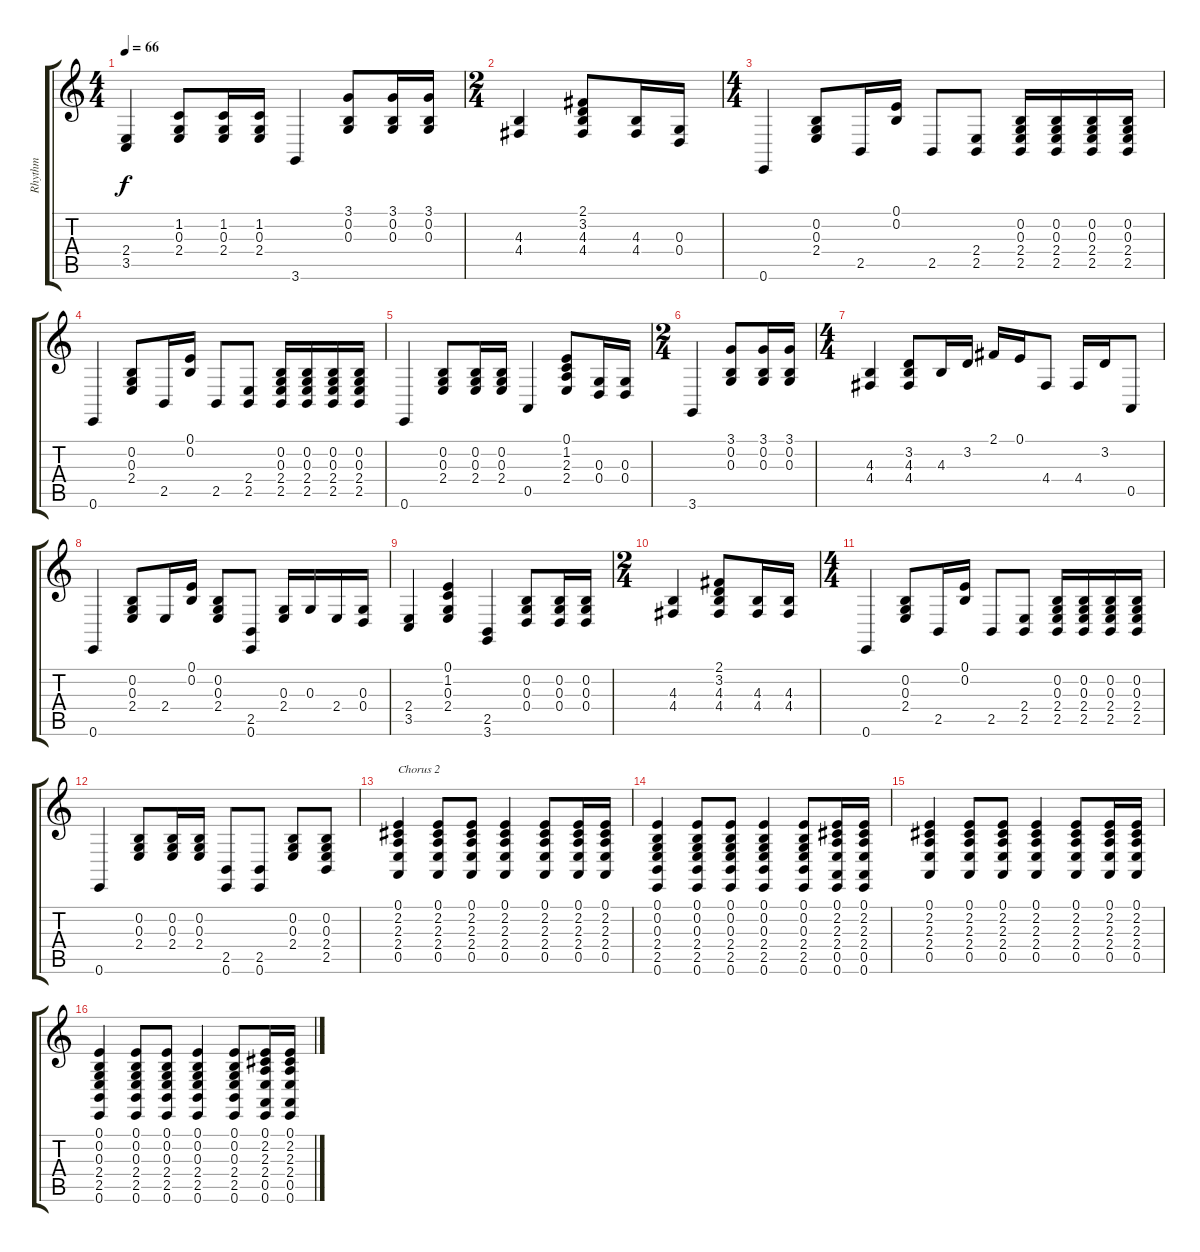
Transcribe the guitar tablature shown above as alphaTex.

\track ("Rhythm" "Rhythm") {instrument acousticgrandpiano}
\staff {score tabs}
\tuning (E4 B3 G3 D3 A2 E2) {hide}
\ts (4 4)
\tempo 66
\clef g2
\ks c
(2.4 3.5).4{dy f} (1.2 0.3 2.4).8 (1.2 0.3 2.4).16 (1.2 0.3 2.4).16 3.6.4 (3.1 0.2 0.3).8 (3.1 0.2 0.3).16 (3.1 0.2 0.3).16 |
\ts (2 4)
(4.3 4.4).4 (2.1 3.2 4.3 4.4).8 (4.3 4.4).16 (0.3 0.4).16 |
\ts (4 4)
0.6.4 (0.2 0.3 2.4).8 2.5.16 (0.1 0.2).16 2.5.8 (2.4 2.5).8 (0.2 0.3 2.4 2.5).16 (0.2 0.3 2.4 2.5).16 (0.2 0.3 2.4 2.5).16 (0.2 0.3 2.4 2.5).16 |
0.6.4 (0.2 0.3 2.4).8 2.5.16 (0.1 0.2).16 2.5.8 (2.4 2.5).8 (0.2 0.3 2.4 2.5).16 (0.2 0.3 2.4 2.5).16 (0.2 0.3 2.4 2.5).16 (0.2 0.3 2.4 2.5).16 |
0.6.4 (0.2 0.3 2.4).8 (0.2 0.3 2.4).16 (0.2 0.3 2.4).16 0.5.4 (0.1 1.2 2.3 2.4).8 (0.3 0.4).16 (0.3 0.4).16 |
\ts (2 4)
3.6.4 (3.1 0.2 0.3).8 (3.1 0.2 0.3).16 (3.1 0.2 0.3).16 |
\ts (4 4)
(4.3 4.4).4 (3.2 4.3 4.4).8 4.3.16 3.2.16 2.1.16 0.1.16 4.4.8 4.4.16 3.2.16 0.5.8 |
0.6.4 (0.2 0.3 2.4).8 2.4.16 (0.1 0.2).16 (0.2 0.3 2.4).8 (2.5 0.6).8 (0.3 2.4).16 0.3.16 2.4.16 (0.3 0.4).16 |
(2.4 3.5).4 (0.1 1.2 0.3 2.4).4 (2.5 3.6).4 (0.2 0.3 0.4).8 (0.2 0.3 0.4).16 (0.2 0.3 0.4).16 |
\ts (2 4)
(4.3 4.4).4 (2.1 3.2 4.3 4.4).8 (4.3 4.4).16 (4.3 4.4).16 |
\ts (4 4)
0.6.4 (0.2 0.3 2.4).8 2.5.16 (0.1 0.2).16 2.5.8 (2.4 2.5).8 (0.2 0.3 2.4 2.5).16 (0.2 0.3 2.4 2.5).16 (0.2 0.3 2.4 2.5).16 (0.2 0.3 2.4 2.5).16 |
0.6.4 (0.2 0.3 2.4).8 (0.2 0.3 2.4).16 (0.2 0.3 2.4).16 (2.5 0.6).8 (2.5 0.6).8 (0.2 0.3 2.4).8 (0.2 0.3 2.4 2.5).8 |
(0.1 2.2 2.3 2.4 0.5).4{txt "Chorus 2"} (0.1 2.2 2.3 2.4 0.5).8 (0.1 2.2 2.3 2.4 0.5).8 (0.1 2.2 2.3 2.4 0.5).4 (0.1 2.2 2.3 2.4 0.5).8 (0.1 2.2 2.3 2.4 0.5).16 (0.1 2.2 2.3 2.4 0.5).16 |
(0.1 0.2 0.3 2.4 2.5 0.6).4 (0.1 0.2 0.3 2.4 2.5 0.6).8 (0.1 0.2 0.3 2.4 2.5 0.6).8 (0.1 0.2 0.3 2.4 2.5 0.6).4 (0.1 0.2 0.3 2.4 2.5 0.6).8 (0.1 2.2 2.3 2.4 0.5 0.6).16 (0.1 2.2 2.3 2.4 0.5 0.6).16 |
(0.1 2.2 2.3 2.4 0.5).4 (0.1 2.2 2.3 2.4 0.5).8 (0.1 2.2 2.3 2.4 0.5).8 (0.1 2.2 2.3 2.4 0.5).4 (0.1 2.2 2.3 2.4 0.5).8 (0.1 2.2 2.3 2.4 0.5).16 (0.1 2.2 2.3 2.4 0.5).16 |
(0.1 0.2 0.3 2.4 2.5 0.6).4 (0.1 0.2 0.3 2.4 2.5 0.6).8 (0.1 0.2 0.3 2.4 2.5 0.6).8 (0.1 0.2 0.3 2.4 2.5 0.6).4 (0.1 0.2 0.3 2.4 2.5 0.6).8 (0.1 2.2 2.3 2.4 0.5 0.6).16 (0.1 2.2 2.3 2.4 0.5 0.6).16
